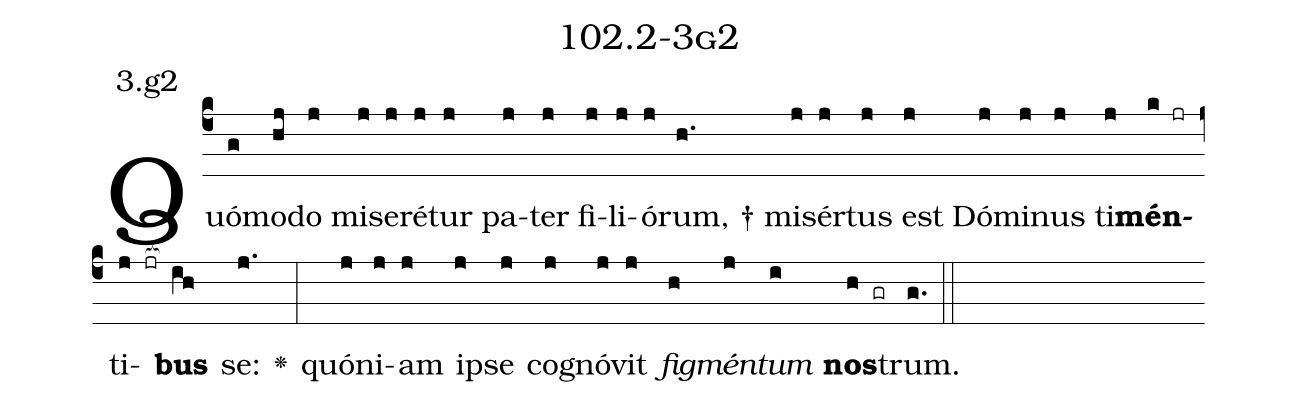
name: 102.2-3g2;
annotation: 3.g2;
%%
(c4)Quó(g)mo(hj)do(j) mi(j)se(j)ré(j)tur(j) pa(j)ter(j) fi(j)li(j)ó(j)rum, †(h.) mi(j)sér(j)tus(j) est(j) Dó(j)mi(j)nus(j) ti(j)<b>mén</b>(k jr)ti(j jr[ocb:1{])<b>bus</b>(ih[ocb:0}]) se:(j.) <v>\greheightstar</v>(:) quón(j)i(j)am(j) ip(j)se(j) co(j)gnó(j)vit(j) <i>fig</i>(h)<i>mén</i>(j)<i>tum</i>(i) <b>nos</b>(h gr)trum.(g.) (::)


%E(j) u(h) o(j) u(i) a(h) e.(g.) (::)
